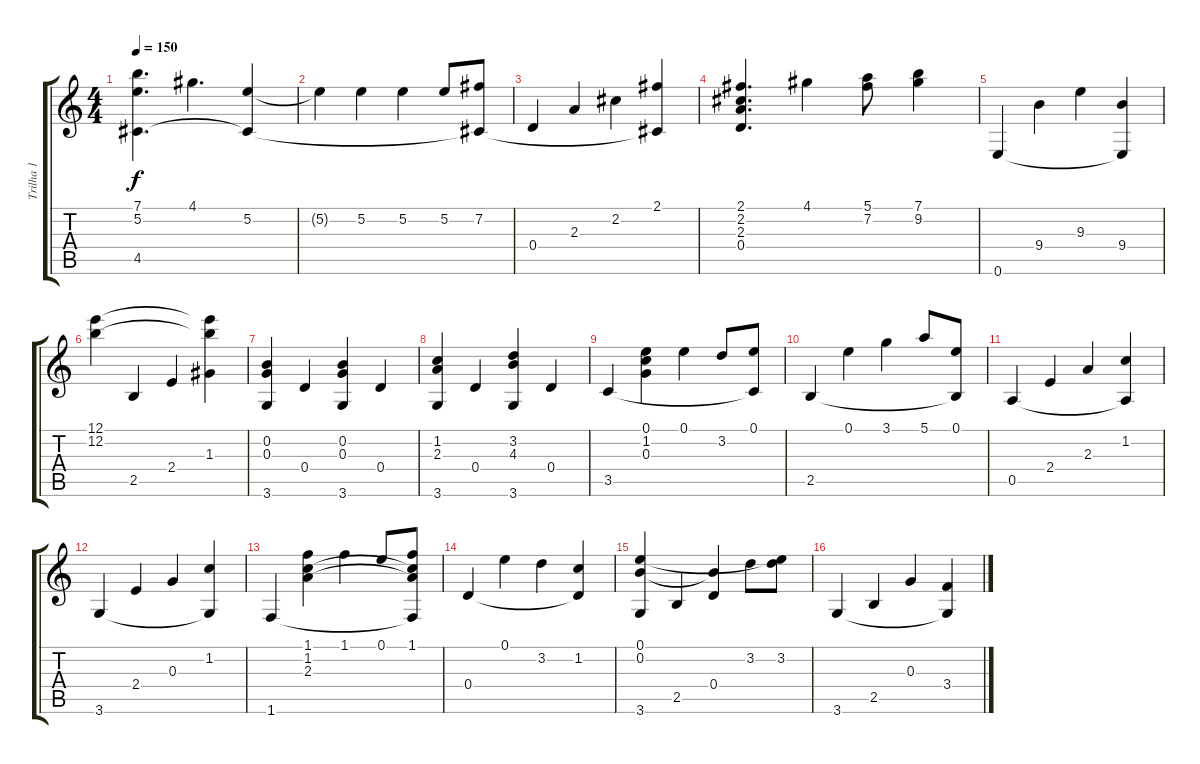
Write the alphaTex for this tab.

\track ("Trilha 1" "Trilha 1") {instrument acousticguitarsteel}
\staff {score tabs}
\tuning (E4 B3 G3 D3 A2 E2) {hide}
\ts (4 4)
\tempo 150
\clef g2
\ks c
(7.1 5.2 4.5).4{d dy f} 4.1.4{d} (5.2 4.5{t}).4 |
5.2{t}.4 5.2.4 5.2.4 5.2.8 (7.2 4.5{t}).8 |
0.4.4 2.3.4 2.2.4 (2.1 4.5{t}).4 |
(2.1 2.2 2.3 0.4).4{d} 4.1.4 (5.1 7.2).8 (7.1 9.2).4 |
0.6.4 9.4.4 9.3.4 (9.4 0.6{t}).4 |
(12.1 12.2).4 2.5.4 2.4.4 (12.1{t} 12.2{t} 1.3).4 |
(0.2 0.3 3.6).4 0.4.4 (0.2 0.3 3.6).4 0.4.4 |
(1.2 2.3 3.6).4 0.4.4 (3.2 4.3 3.6).4 0.4.4 |
3.5.4 (0.1 1.2 0.3).4 0.1.4 3.2.8 (0.1 3.5{t}).8 |
2.5.4 0.1.4 3.1.4 5.1.8 (0.1 2.5{t}).8 |
0.5.4 2.4.4 2.3.4 (1.2 0.5{t}).4 |
3.6.4 2.4.4 0.3.4 (1.2 3.6{t}).4 |
1.6.4 (1.1 1.2 2.3).4 1.1.4 0.1.8 (1.1 1.2{t} 2.3{t} 1.6{t}).8 |
0.4.4 0.1.4 3.2.4 (1.2 0.4{t}).4 |
(0.1 0.2 3.6).4 2.5.4 (0.2{t} 0.4).4 3.2.8 (0.1{t} 3.2).8 |
3.6.4 2.5.4 0.3.4 (3.4 3.6{t}).4
